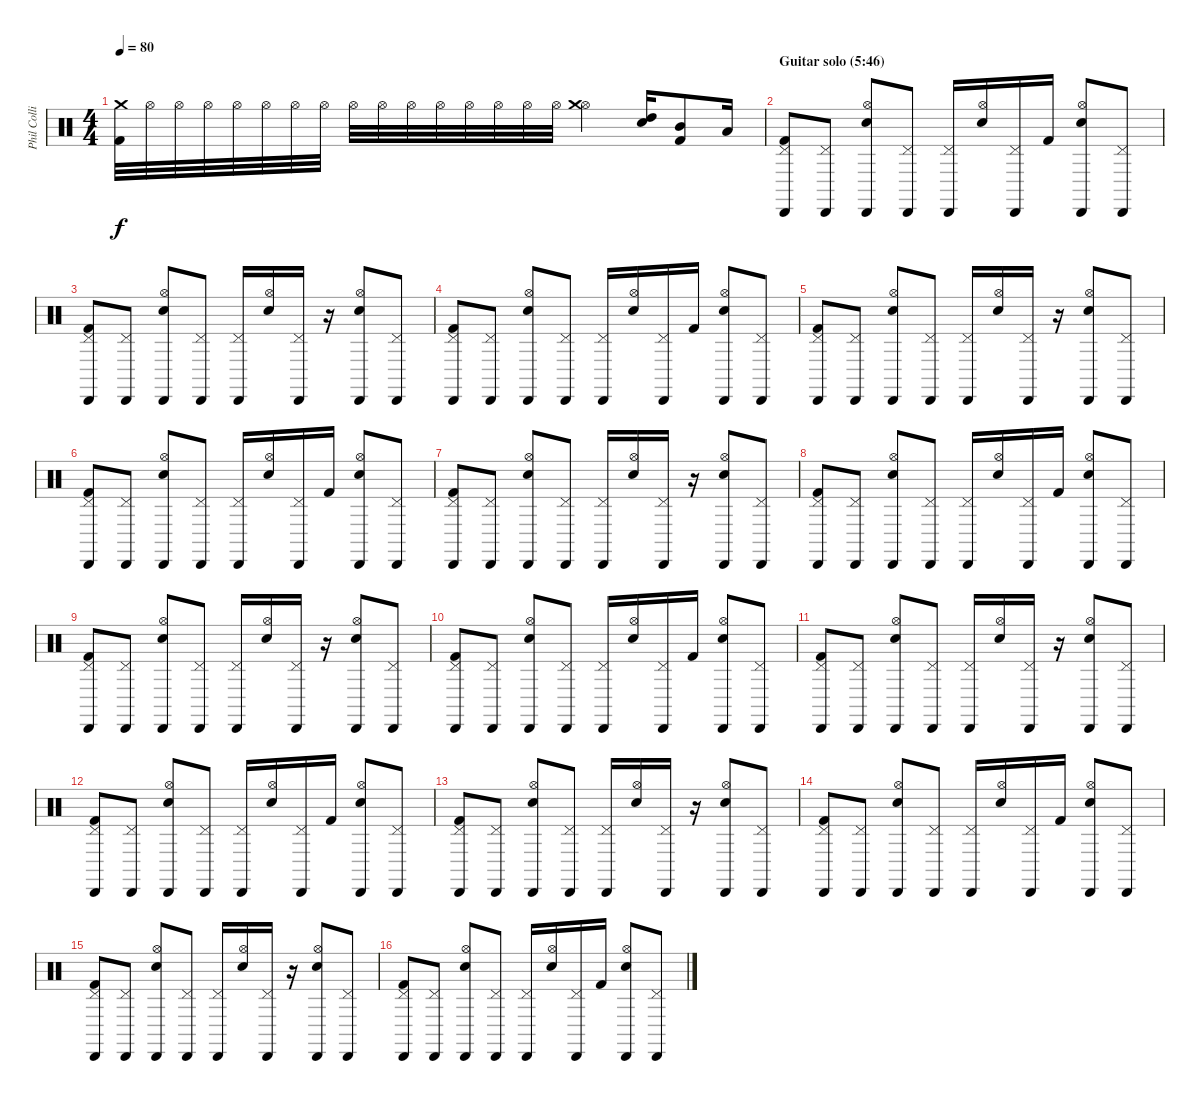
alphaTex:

\track ("Phil Collins (drums)" "Phil Colli") {instrument percussion}
\staff {score}
\articulation defaults
\ts (4 4)
\tempo 80
\clef neutral
\ks c
("Crash medium (hit)" "Kick (hit) 2").32{dy f} "Hi-Hat (open)".32 "Hi-Hat (open)".32 "Hi-Hat (open)".32 "Hi-Hat (open)".32 "Hi-Hat (open)".32 "Hi-Hat (open)".32 "Hi-Hat (open)".32 "Hi-Hat (open)".32 "Hi-Hat (open)".32 "Hi-Hat (open)".32 "Hi-Hat (open)".32 "Hi-Hat (open)".32 "Hi-Hat (open)".32 "Hi-Hat (open)".32 "Hi-Hat (open)".32 ("Hi-Hat (open)" "Crash medium (hit)").4 ("High Tom (hit)" "Electric Snare (hit)").16 ("Mid Tom (hit)" "Kick (hit) 2").8 "Low Tom (hit)".16 |
\section ("" "Guitar solo (5:46)")
("Cabasa (hit)" "Pedal Hi-Hat (hit)" "Kick (hit) 2").8 ("Cabasa (hit)" "Pedal Hi-Hat (hit)").8 ("Cabasa (hit)" "Hi-Hat (open)" "Electric Snare (hit)").8 ("Cabasa (hit)" "Pedal Hi-Hat (hit)").8 ("Cabasa (hit)" "Pedal Hi-Hat (hit)").16 ("Hi-Hat (open)" "Electric Snare (hit)").16 ("Cabasa (hit)" "Pedal Hi-Hat (hit)").16 "Kick (hit) 2".16 ("Cabasa (hit)" "Hi-Hat (open)" "Electric Snare (hit)").8 ("Cabasa (hit)" "Pedal Hi-Hat (hit)").8 |
("Cabasa (hit)" "Pedal Hi-Hat (hit)" "Kick (hit) 2").8 ("Cabasa (hit)" "Pedal Hi-Hat (hit)").8 ("Cabasa (hit)" "Hi-Hat (open)" "Electric Snare (hit)").8 ("Cabasa (hit)" "Pedal Hi-Hat (hit)").8 ("Cabasa (hit)" "Pedal Hi-Hat (hit)").16 ("Hi-Hat (open)" "Electric Snare (hit)").16 ("Cabasa (hit)" "Pedal Hi-Hat (hit)").16 r.16 ("Cabasa (hit)" "Hi-Hat (open)" "Electric Snare (hit)").8 ("Cabasa (hit)" "Pedal Hi-Hat (hit)").8 |
("Cabasa (hit)" "Pedal Hi-Hat (hit)" "Kick (hit) 2").8 ("Cabasa (hit)" "Pedal Hi-Hat (hit)").8 ("Cabasa (hit)" "Hi-Hat (open)" "Electric Snare (hit)").8 ("Cabasa (hit)" "Pedal Hi-Hat (hit)").8 ("Cabasa (hit)" "Pedal Hi-Hat (hit)").16 ("Hi-Hat (open)" "Electric Snare (hit)").16 ("Cabasa (hit)" "Pedal Hi-Hat (hit)").16 "Kick (hit) 2".16 ("Cabasa (hit)" "Hi-Hat (open)" "Electric Snare (hit)").8 ("Cabasa (hit)" "Pedal Hi-Hat (hit)").8 |
("Cabasa (hit)" "Pedal Hi-Hat (hit)" "Kick (hit) 2").8 ("Cabasa (hit)" "Pedal Hi-Hat (hit)").8 ("Cabasa (hit)" "Hi-Hat (open)" "Electric Snare (hit)").8 ("Cabasa (hit)" "Pedal Hi-Hat (hit)").8 ("Cabasa (hit)" "Pedal Hi-Hat (hit)").16 ("Hi-Hat (open)" "Electric Snare (hit)").16 ("Cabasa (hit)" "Pedal Hi-Hat (hit)").16 r.16 ("Cabasa (hit)" "Hi-Hat (open)" "Electric Snare (hit)").8 ("Cabasa (hit)" "Pedal Hi-Hat (hit)").8 |
("Cabasa (hit)" "Pedal Hi-Hat (hit)" "Kick (hit) 2").8 ("Cabasa (hit)" "Pedal Hi-Hat (hit)").8 ("Cabasa (hit)" "Hi-Hat (open)" "Electric Snare (hit)").8 ("Cabasa (hit)" "Pedal Hi-Hat (hit)").8 ("Cabasa (hit)" "Pedal Hi-Hat (hit)").16 ("Hi-Hat (open)" "Electric Snare (hit)").16 ("Cabasa (hit)" "Pedal Hi-Hat (hit)").16 "Kick (hit) 2".16 ("Cabasa (hit)" "Hi-Hat (open)" "Electric Snare (hit)").8 ("Cabasa (hit)" "Pedal Hi-Hat (hit)").8 |
("Cabasa (hit)" "Pedal Hi-Hat (hit)" "Kick (hit) 2").8 ("Cabasa (hit)" "Pedal Hi-Hat (hit)").8 ("Cabasa (hit)" "Hi-Hat (open)" "Electric Snare (hit)").8 ("Cabasa (hit)" "Pedal Hi-Hat (hit)").8 ("Cabasa (hit)" "Pedal Hi-Hat (hit)").16 ("Hi-Hat (open)" "Electric Snare (hit)").16 ("Cabasa (hit)" "Pedal Hi-Hat (hit)").16 r.16 ("Cabasa (hit)" "Hi-Hat (open)" "Electric Snare (hit)").8 ("Cabasa (hit)" "Pedal Hi-Hat (hit)").8 |
("Cabasa (hit)" "Pedal Hi-Hat (hit)" "Kick (hit) 2").8 ("Cabasa (hit)" "Pedal Hi-Hat (hit)").8 ("Cabasa (hit)" "Hi-Hat (open)" "Electric Snare (hit)").8 ("Cabasa (hit)" "Pedal Hi-Hat (hit)").8 ("Cabasa (hit)" "Pedal Hi-Hat (hit)").16 ("Hi-Hat (open)" "Electric Snare (hit)").16 ("Cabasa (hit)" "Pedal Hi-Hat (hit)").16 "Kick (hit) 2".16 ("Cabasa (hit)" "Hi-Hat (open)" "Electric Snare (hit)").8 ("Cabasa (hit)" "Pedal Hi-Hat (hit)").8 |
("Cabasa (hit)" "Pedal Hi-Hat (hit)" "Kick (hit) 2").8 ("Cabasa (hit)" "Pedal Hi-Hat (hit)").8 ("Cabasa (hit)" "Hi-Hat (open)" "Electric Snare (hit)").8 ("Cabasa (hit)" "Pedal Hi-Hat (hit)").8 ("Cabasa (hit)" "Pedal Hi-Hat (hit)").16 ("Hi-Hat (open)" "Electric Snare (hit)").16 ("Cabasa (hit)" "Pedal Hi-Hat (hit)").16 r.16 ("Cabasa (hit)" "Hi-Hat (open)" "Electric Snare (hit)").8 ("Cabasa (hit)" "Pedal Hi-Hat (hit)").8 |
("Cabasa (hit)" "Pedal Hi-Hat (hit)" "Kick (hit) 2").8 ("Cabasa (hit)" "Pedal Hi-Hat (hit)").8 ("Cabasa (hit)" "Hi-Hat (open)" "Electric Snare (hit)").8 ("Cabasa (hit)" "Pedal Hi-Hat (hit)").8 ("Cabasa (hit)" "Pedal Hi-Hat (hit)").16 ("Hi-Hat (open)" "Electric Snare (hit)").16 ("Cabasa (hit)" "Pedal Hi-Hat (hit)").16 "Kick (hit) 2".16 ("Cabasa (hit)" "Hi-Hat (open)" "Electric Snare (hit)").8 ("Cabasa (hit)" "Pedal Hi-Hat (hit)").8 |
("Cabasa (hit)" "Pedal Hi-Hat (hit)" "Kick (hit) 2").8 ("Cabasa (hit)" "Pedal Hi-Hat (hit)").8 ("Cabasa (hit)" "Hi-Hat (open)" "Electric Snare (hit)").8 ("Cabasa (hit)" "Pedal Hi-Hat (hit)").8 ("Cabasa (hit)" "Pedal Hi-Hat (hit)").16 ("Hi-Hat (open)" "Electric Snare (hit)").16 ("Cabasa (hit)" "Pedal Hi-Hat (hit)").16 r.16 ("Cabasa (hit)" "Hi-Hat (open)" "Electric Snare (hit)").8 ("Cabasa (hit)" "Pedal Hi-Hat (hit)").8 |
("Cabasa (hit)" "Pedal Hi-Hat (hit)" "Kick (hit) 2").8 ("Cabasa (hit)" "Pedal Hi-Hat (hit)").8 ("Cabasa (hit)" "Hi-Hat (open)" "Electric Snare (hit)").8 ("Cabasa (hit)" "Pedal Hi-Hat (hit)").8 ("Cabasa (hit)" "Pedal Hi-Hat (hit)").16 ("Hi-Hat (open)" "Electric Snare (hit)").16 ("Cabasa (hit)" "Pedal Hi-Hat (hit)").16 "Kick (hit) 2".16 ("Cabasa (hit)" "Hi-Hat (open)" "Electric Snare (hit)").8 ("Cabasa (hit)" "Pedal Hi-Hat (hit)").8 |
("Cabasa (hit)" "Pedal Hi-Hat (hit)" "Kick (hit) 2").8 ("Cabasa (hit)" "Pedal Hi-Hat (hit)").8 ("Cabasa (hit)" "Hi-Hat (open)" "Electric Snare (hit)").8 ("Cabasa (hit)" "Pedal Hi-Hat (hit)").8 ("Cabasa (hit)" "Pedal Hi-Hat (hit)").16 ("Hi-Hat (open)" "Electric Snare (hit)").16 ("Cabasa (hit)" "Pedal Hi-Hat (hit)").16 r.16 ("Cabasa (hit)" "Hi-Hat (open)" "Electric Snare (hit)").8 ("Cabasa (hit)" "Pedal Hi-Hat (hit)").8 |
("Cabasa (hit)" "Pedal Hi-Hat (hit)" "Kick (hit) 2").8 ("Cabasa (hit)" "Pedal Hi-Hat (hit)").8 ("Cabasa (hit)" "Hi-Hat (open)" "Electric Snare (hit)").8 ("Cabasa (hit)" "Pedal Hi-Hat (hit)").8 ("Cabasa (hit)" "Pedal Hi-Hat (hit)").16 ("Hi-Hat (open)" "Electric Snare (hit)").16 ("Cabasa (hit)" "Pedal Hi-Hat (hit)").16 "Kick (hit) 2".16 ("Cabasa (hit)" "Hi-Hat (open)" "Electric Snare (hit)").8 ("Cabasa (hit)" "Pedal Hi-Hat (hit)").8 |
("Cabasa (hit)" "Pedal Hi-Hat (hit)" "Kick (hit) 2").8 ("Cabasa (hit)" "Pedal Hi-Hat (hit)").8 ("Cabasa (hit)" "Hi-Hat (open)" "Electric Snare (hit)").8 ("Cabasa (hit)" "Pedal Hi-Hat (hit)").8 ("Cabasa (hit)" "Pedal Hi-Hat (hit)").16 ("Hi-Hat (open)" "Electric Snare (hit)").16 ("Cabasa (hit)" "Pedal Hi-Hat (hit)").16 r.16 ("Cabasa (hit)" "Hi-Hat (open)" "Electric Snare (hit)").8 ("Cabasa (hit)" "Pedal Hi-Hat (hit)").8 |
("Cabasa (hit)" "Pedal Hi-Hat (hit)" "Kick (hit) 2").8 ("Cabasa (hit)" "Pedal Hi-Hat (hit)").8 ("Cabasa (hit)" "Hi-Hat (open)" "Electric Snare (hit)").8 ("Cabasa (hit)" "Pedal Hi-Hat (hit)").8 ("Cabasa (hit)" "Pedal Hi-Hat (hit)").16 ("Hi-Hat (open)" "Electric Snare (hit)").16 ("Cabasa (hit)" "Pedal Hi-Hat (hit)").16 "Kick (hit) 2".16 ("Cabasa (hit)" "Hi-Hat (open)" "Electric Snare (hit)").8 ("Cabasa (hit)" "Pedal Hi-Hat (hit)").8
